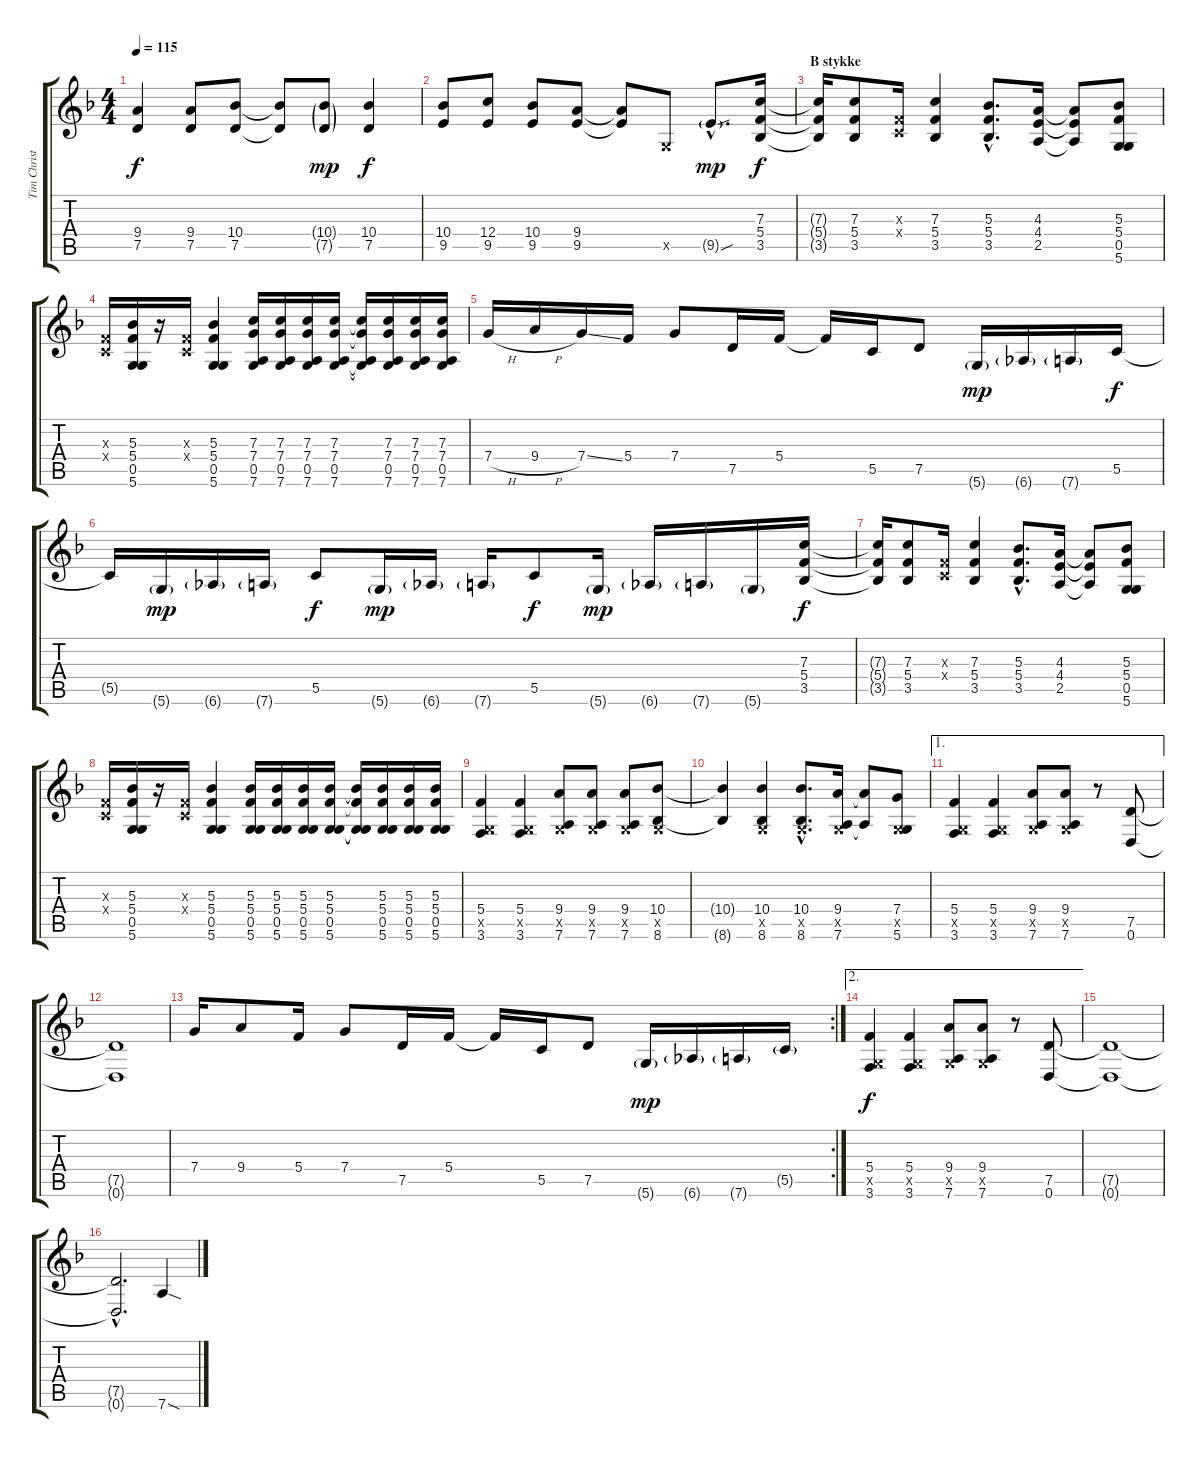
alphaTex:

\track ("Tim Christensen (Guitar)" "Tim Christ") {instrument distortionguitar}
\staff {score tabs}
\tuning (D4 A3 F3 C3 G2 D2) {hide}
\ts (4 4)
\tempo 115
\clef g2
\ks f
(9.4 7.5).4{dy f} (9.4 7.5).8 (10.4 7.5).8 (10.4{t} 7.5{t}).8 (10.4{g} 7.5{g}).8{dy mp} (10.4 7.5).4{dy f} |
(10.4 9.5).8 (12.4 9.5).8 (10.4 9.5).8 (9.4 9.5).8 (9.4{t} 9.5{t}).8 0.5{x}.8 9.5{sou g hac}.8{d dy mp} (7.3 5.4 3.5).16{dy f} |
\section ("" "B stykke")
(7.3{t} 5.4{t} 3.5{t}).16 (7.3 5.4 3.5).8 (0.3{x} 0.4{x}).16 (7.3 5.4 3.5).4 (5.3{hac} 5.4{hac} 3.5{hac}).8{d} (4.3 4.4 2.5).16 (4.3{t} 4.4{t} 2.5{t}).8 (5.3 5.4 0.5 5.6).8 |
(0.3{x} 0.4{x}).16 (5.3 5.4 0.5 5.6).16 r.16 (0.3{x} 0.4{x}).16 (5.3 5.4 0.5 5.6).4 (7.3 7.4 0.5 7.6).16 (7.3 7.4 0.5 7.6).16 (7.3 7.4 0.5 7.6).16 (7.3 7.4 0.5 7.6).16 (7.3{t} 7.4{t} 0.5{t} 7.6{t}).16 (7.3 7.4 0.5 7.6).16 (7.3 7.4 0.5 7.6).16 (7.3 7.4 0.5 7.6).16 |
7.4{h}.16 9.4{h}.16 7.4{ss}.16 5.4.16 7.4.8 7.5.16 5.4.16 5.4{t}.16 5.5.16 7.5.8 5.6{g}.16{dy mp} 6.6{g}.16 7.6{g}.16 5.5.16{dy f} |
5.5{t}.16 5.6{g}.16{dy mp} 6.6{g}.16 7.6{g}.16 5.5.8{dy f} 5.6{g}.16{dy mp} 6.6{g}.16 7.6{g}.16 5.5.8{dy f} 5.6{g}.16{dy mp} 6.6{g}.16 7.6{g}.16 5.6{g}.16 (7.3 5.4 3.5).16{dy f} |
(7.3{t} 5.4{t} 3.5{t}).16 (7.3 5.4 3.5).8 (0.3{x} 0.4{x}).16 (7.3 5.4 3.5).4 (5.3{hac} 5.4{hac} 3.5{hac}).8{d} (4.3 4.4 2.5).16 (4.3{t} 4.4{t} 2.5{t}).8 (5.3 5.4 0.5 5.6).8 |
(0.3{x} 0.4{x}).16 (5.3 5.4 0.5 5.6).16 r.16 (0.3{x} 0.4{x}).16 (5.3 5.4 0.5 5.6).4 (5.3 5.4 0.5 5.6).16 (5.3 5.4 0.5 5.6).16 (5.3 5.4 0.5 5.6).16 (5.3 5.4 0.5 5.6).16 (5.3{t} 5.4{t} 0.5{t} 5.6{t}).16 (5.3 5.4 0.5 5.6).16 (5.3 5.4 0.5 5.6).16 (5.3 5.4 0.5 5.6).16 |
(5.4 0.5{x} 3.6).4 (5.4 0.5{x} 3.6).4 (9.4 0.5{x} 7.6).8 (9.4 0.5{x} 7.6).8 (9.4 0.5{x} 7.6).8 (10.4 0.5{x} 8.6).8 |
(10.4{t} 8.6{t}).4 (10.4 0.5{x} 8.6).4 (10.4{hac} 0.5{hac x} 8.6{hac}).8{d} (9.4 0.5{x} 7.6).16 (9.4{t} 7.6{t}).8 (7.4 0.5{x} 5.6).8 |
\ae 1
(5.4 0.5{x} 3.6).4 (5.4 0.5{x} 3.6).4 (9.4 0.5{x} 7.6).8 (9.4 0.5{x} 7.6).8 r.8 (7.5 0.6).8 |
(7.5{t} 0.6{t}).1 |
\rc 2
7.4.16 9.4.8 5.4.16 7.4.8 7.5.16 5.4.16 5.4{t}.16 5.5.16 7.5.8 5.6{g}.16{dy mp} 6.6{g}.16 7.6{g}.16 5.5{g}.16 |
\ae 2
(5.4 0.5{x} 3.6).4{dy f} (5.4 0.5{x} 3.6).4 (9.4 0.5{x} 7.6).8 (9.4 0.5{x} 7.6).8 r.8 (7.5 0.6).8 |
(7.5{t} 0.6{t}).1 |
(7.5{hac t} 0.6{hac t}).2{d} 7.6{sod}.4
